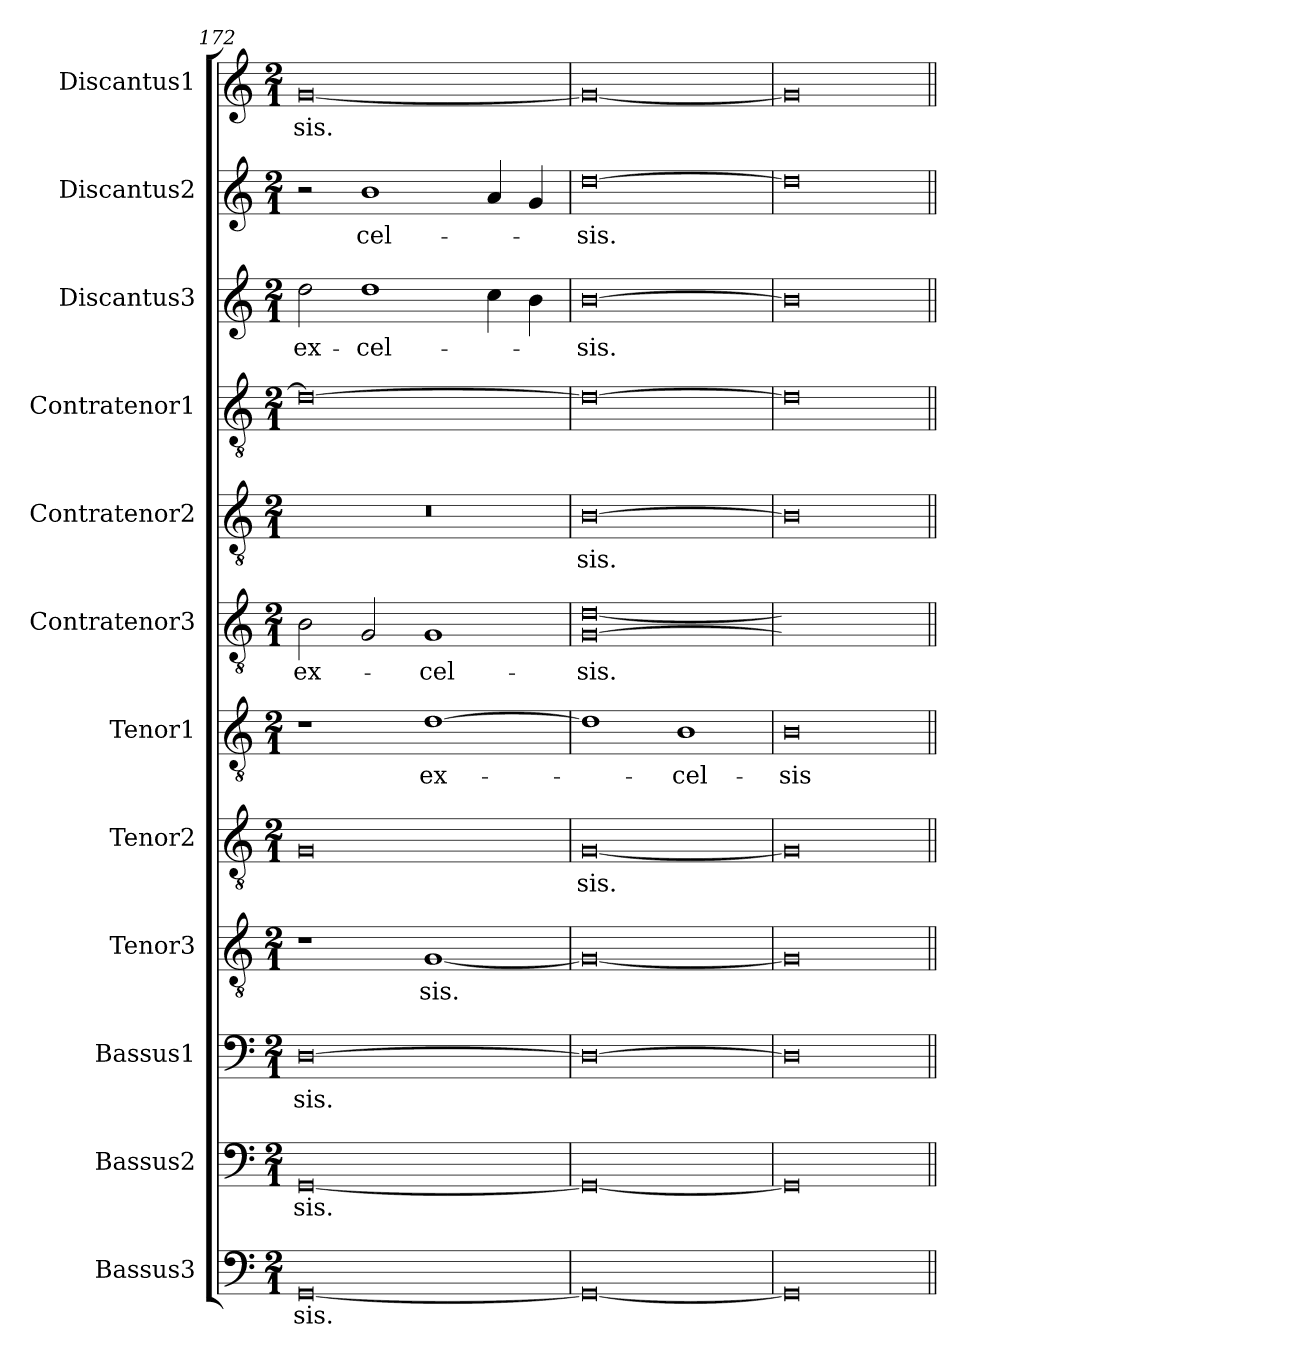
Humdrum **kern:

**kern	**text	**kern	**text	**kern	**text	**kern	**text	**kern	**text	**kern	**text	**kern	**text	**kern	**text	**kern	**kern	**text	**kern	**text	**kern	**text
*part12	*part12	*part11	*part11	*part10	*part10	*part9	*part9	*part8	*part8	*part7	*part7	*part6	*part6	*part5	*part5	*part4	*part3	*part3	*part2	*part2	*part1	*part1
*staff12	*staff12	*staff11	*staff11	*staff10	*staff10	*staff9	*staff9	*staff8	*staff8	*staff7	*staff7	*staff6	*staff6	*staff5	*staff5	*staff4	*staff3	*staff3	*staff2	*staff2	*staff1	*staff1
*I"Bassus3	*	*I"Bassus2	*	*I"Bassus1	*	*I"Tenor3	*	*I"Tenor2	*	*I"Tenor1	*	*I"Contratenor3	*	*I"Contratenor2	*	*I"Contratenor1	*I"Discantus3	*	*I"Discantus2	*	*I"Discantus1	*
*I'B3	*	*I'B2	*	*I'B1	*	*I'T3	*	*I'T2	*	*I'T1	*	*I'Ct3	*	*I'Ct2	*	*I'Ct1	*I'D3	*	*I'D2	*	*I'D1	*
*clefF4	*	*clefF4	*	*clefF4	*	*clefGv2	*	*clefGv2	*	*clefGv2	*	*clefGv2	*	*clefGv2	*	*clefGv2	*clefG2	*	*clefG2	*	*clefG2	*
*k[]	*	*k[]	*	*k[]	*	*k[]	*	*k[]	*	*k[]	*	*k[]	*	*k[]	*	*k[]	*k[]	*	*k[]	*	*k[]	*
*M2/1	*	*M2/1	*	*M2/1	*	*M2/1	*	*M2/1	*	*M2/1	*	*M2/1	*	*M2/1	*	*M2/1	*M2/1	*	*M2/1	*	*M2/1	*
=172	=172	=172	=172	=172	=172	=172	=172	=172	=172	=172	=172	=172	=172	=172	=172	=172	=172	=172	=172	=172	=172	=172
[0GG	-sis.	[0GG	-sis.	[0D	-sis.	1r	.	0G	.	1r	.	2B	ex-	0r	.	0d_	2dd	ex-	2r	.	[0g	-sis.
.	.	.	.	.	.	.	.	.	.	.	.	2G	.	.	.	.	1dd	-cel-	1b	-cel-	.	.
.	.	.	.	.	.	[1G	-sis.	.	.	[1d	ex-	1G	-cel-	.	.	.	.	.	.	.	.	.
.	.	.	.	.	.	.	.	.	.	.	.	.	.	.	.	.	4cc	.	4a	.	.	.
.	.	.	.	.	.	.	.	.	.	.	.	.	.	.	.	.	4b	.	4g	.	.	.
=173	=173	=173	=173	=173	=173	=173	=173	=173	=173	=173	=173	=173	=173	=173	=173	=173	=173	=173	=173	=173	=173	=173
*	*	*	*	*	*	*	*	*	*	*	*	*^	*	*	*	*	*	*	*	*	*	*
0GG_	.	0GG_	.	0D_	.	0G_	.	[0G	-sis.	1d]	.	[0G	[0d	-sis.	[0B	-sis.	0d_	[0b	-sis.	[0dd	-sis.	0g_	.
.	.	.	.	.	.	.	.	.	.	1B	-cel-	.	.	.	.	.	.	.	.	.	.	.	.
=174	=174	=174	=174	=174	=174	=174	=174	=174	=174	=174	=174	=174	=174	=174	=174	=174	=174	=174	=174	=174	=174	=174	=174
0GG]	.	0GG]	.	0D]	.	0G]	.	0G]	.	0B	-sis	0Gyy]	0dyy]	.	0B]	.	0d]	0b]	.	0dd]	.	0g]	.
*	*	*	*	*	*	*	*	*	*	*	*	*v	*v	*	*	*	*	*	*	*	*	*	*
=||	=||	=||	=||	=||	=||	=||	=||	=||	=||	=||	=||	=||	=||	=||	=||	=||	=||	=||	=||	=||	=||	=||
*-	*-	*-	*-	*-	*-	*-	*-	*-	*-	*-	*-	*-	*-	*-	*-	*-	*-	*-	*-	*-	*-	*-
